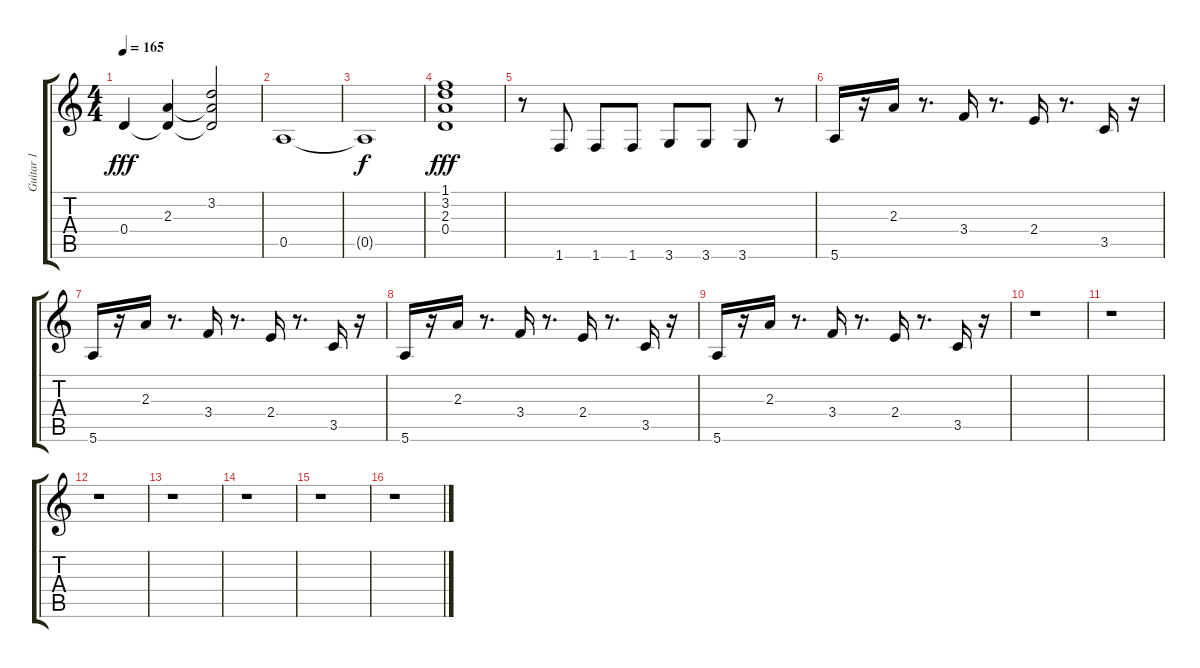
\track ("Guitar 1" "Guitar 1") {instrument distortionguitar}
\staff {score tabs}
\tuning (E4 B3 G3 D3 A2 E2) {hide}
\ts (4 4)
\tempo 165
\clef g2
\ks c
0.4.4{dy fff} (2.3 0.4{t}).4 (3.2 2.3{t} 0.4{t}).2 |
0.5.1 |
0.5{t}.1{dy f} |
(1.1 3.2 2.3 0.4).1{dy fff} |
r.8 1.6.8 1.6.8 1.6.8 3.6.8 3.6.8 3.6.8 r.8 |
5.6.16 r.16 2.3.16 r.8{d} 3.4.16 r.8{d} 2.4.16 r.8{d} 3.5.16 r.16 |
5.6.16 r.16 2.3.16 r.8{d} 3.4.16 r.8{d} 2.4.16 r.8{d} 3.5.16 r.16 |
5.6.16 r.16 2.3.16 r.8{d} 3.4.16 r.8{d} 2.4.16 r.8{d} 3.5.16 r.16 |
5.6.16 r.16 2.3.16 r.8{d} 3.4.16 r.8{d} 2.4.16 r.8{d} 3.5.16 r.16 |
r.1 |
r.1 |
r.1 |
r.1 |
r.1 |
r.1 |
r.1
